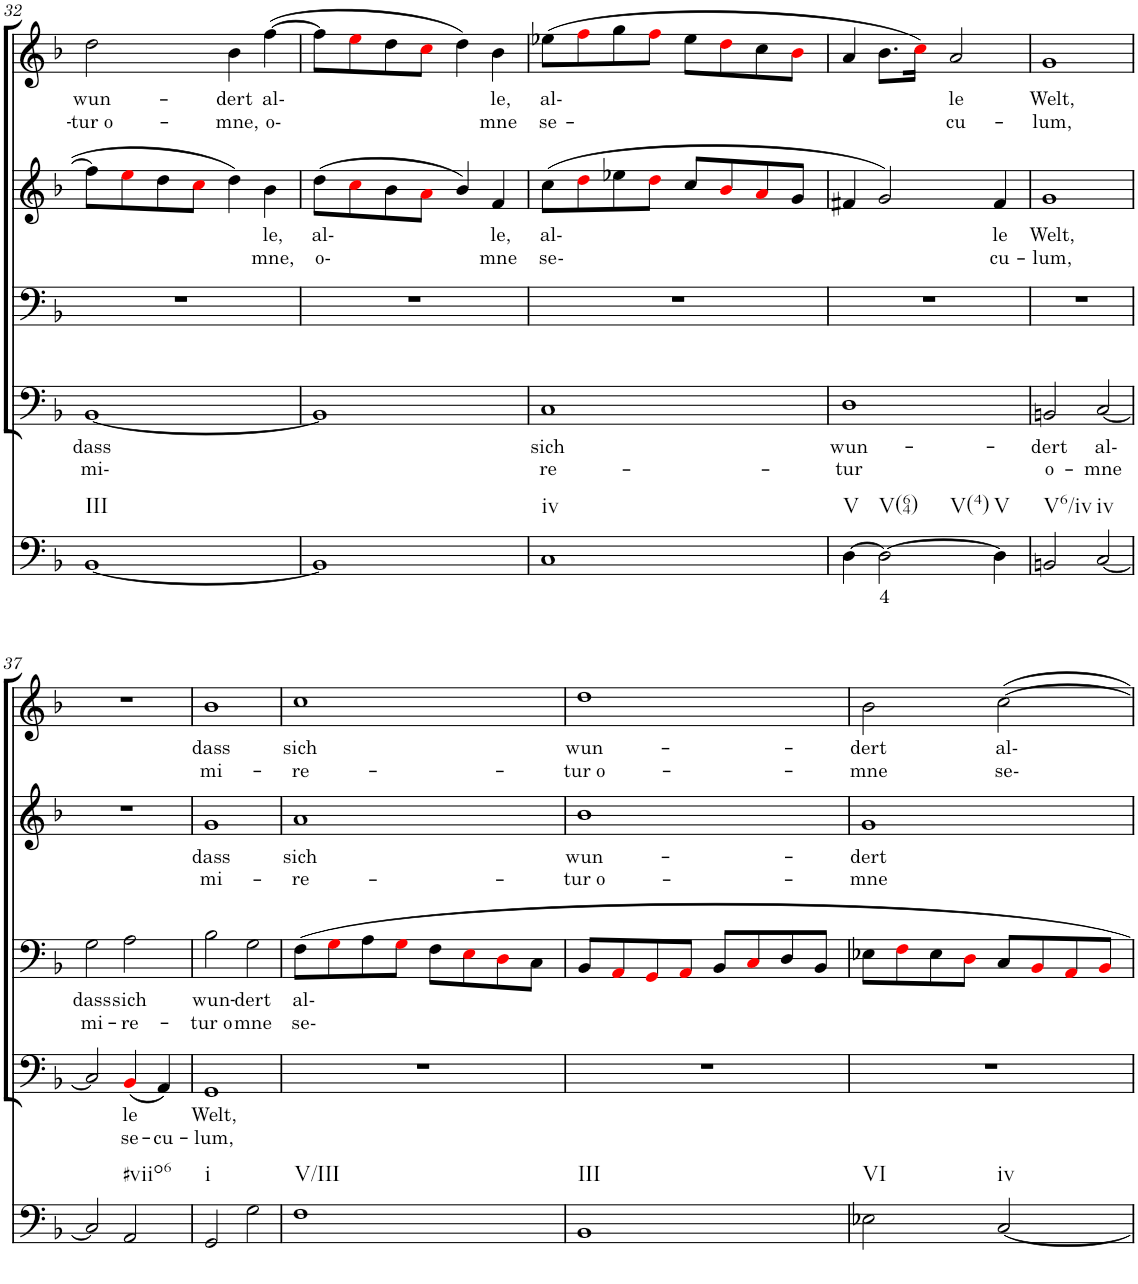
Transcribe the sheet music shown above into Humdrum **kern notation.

**kern	**text	**kern	**text	**text	**kern	**text	**text	**kern	**text	**text	**kern	**text	**text
*part5	*part5	*part4	*part4	*part4	*part3	*part3	*part3	*part2	*part2	*part2	*part1	*part1	*part1
*staff5	*staff5	*staff4	*staff4	*staff4	*staff3	*staff3	*staff3	*staff2	*staff2	*staff2	*staff1	*staff1	*staff1
*I"Continuo	*	*I"Bass II	*	*	*I"Bass I	*	*	*I"Soprano II	*	*	*I"Soprano I	*	*
!!LO:PB:g=z
*clefF4	*	*clefF4	*	*	*clefF4	*	*	*clefG2	*	*	*clefG2	*	*
*k[b-]	*	*k[b-]	*	*	*k[b-]	*	*	*k[b-]	*	*	*k[b-]	*	*
*M4/4	*	*M4/4	*	*	*M4/4	*	*	*M4/4	*	*	*M4/4	*	*
=32	=32	=32	=32	=32	=32	=32	=32	=32	=32	=32	=32	=32	=32
!LO:TX:b:t=III	!	!	!	!	!	!	!	!	!	!	!	!	!
!	!	!	!LO:LY:b	!LO:LY:b	!	!	!	!	!	!	!	!LO:LY:b	!LO:LY:b
[1BB-	.	[1BB-	dass	mi-	1r	.	.	8ff\L]	.	.	2dd\	wun-	tur o-
.	.	.	.	.	.	.	.	8eei\	.	.	.	.	.
.	.	.	.	.	.	.	.	8dd\	.	.	.	.	.
.	.	.	.	.	.	.	.	8cci\J	.	.	.	.	.
!	!	!	!	!	!	!	!	!	!	!	!	!LO:LY:b	!LO:LY:b
.	.	.	.	.	.	.	.	4dd\	.	.	4b-\	dert	mne,
!	!	!	!	!	!	!	!	!	!LO:LY:b	!LO:LY:b	!	!LO:LY:b	!LO:LY:b
.	.	.	.	.	.	.	.	4b-\	le,	mne,	([4ff\	al-	o-
=33	=33	=33	=33	=33	=33	=33	=33	=33	=33	=33	=33	=33	=33
!	!	!	!	!	!	!	!	!	!LO:LY:b	!LO:LY:b	!	!	!
1BB-]	.	1BB-]	.	.	1r	.	.	(8dd\L	al-	o-	8ff\L]	.	.
.	.	.	.	.	.	.	.	8cci\	.	.	8eei\	.	.
.	.	.	.	.	.	.	.	8b-\	.	.	8dd\	.	.
.	.	.	.	.	.	.	.	8ai\J	.	.	8cci\J	.	.
.	.	.	.	.	.	.	.	4b-/)	.	.	4dd\)	.	.
!	!	!	!	!	!	!	!	!	!LO:LY:b	!LO:LY:b	!	!LO:LY:b	!LO:LY:b
.	.	.	.	.	.	.	.	4f/	le,	mne	4b-\	le,	mne
=34	=34	=34	=34	=34	=34	=34	=34	=34	=34	=34	=34	=34	=34
!LO:TX:b:t=iv	!	!	!	!	!	!	!	!	!	!	!	!	!
!	!	!	!LO:LY:b	!LO:LY:b	!	!	!	!	!LO:LY:b	!LO:LY:b	!	!LO:LY:b	!LO:LY:b
1C	.	1C	sich	re-	1r	.	.	(8cc\L	al-	se-	(8ee-X\L	al-	se-
.	.	.	.	.	.	.	.	8ddi\	.	.	8ffi\	.	.
.	.	.	.	.	.	.	.	8ee-X\	.	.	8gg\	.	.
.	.	.	.	.	.	.	.	8ddi\J	.	.	8ffi\J	.	.
.	.	.	.	.	.	.	.	8cc/L	.	.	8ee-\L	.	.
.	.	.	.	.	.	.	.	8b-i/	.	.	8ddi\	.	.
.	.	.	.	.	.	.	.	8ai/	.	.	8cc\	.	.
.	.	.	.	.	.	.	.	8g/J	.	.	8b-i\J	.	.
=35	=35	=35	=35	=35	=35	=35	=35	=35	=35	=35	=35	=35	=35
!LO:TX:b:t=V	!	!	!	!	!	!	!	!	!	!	!	!	!
!	!	!	!LO:LY:b	!LO:LY:b	!	!	!	!	!	!	!	!	!
[4D\	.	1D	wun-	tur	1r	.	.	4f#X/	.	.	4a/	.	.
!LO:TX:b:t=V(64)	!	!	!	!	!	!	!	!	!	!	!	!	!
!LO:TX:b:t=V(4)	!	!	!	!	!	!	!	!	!	!	!	!	!
!	!LO:LY:b	!	!	!	!	!	!	!	!	!	!	!	!
2D\_	4	.	.	.	.	.	.	2g/)	.	.	8.b-\L	.	.
.	.	.	.	.	.	.	.	.	.	.	16cci\Jk)	.	.
!	!	!	!	!	!	!	!	!	!	!	!	!LO:LY:b	!LO:LY:b
.	.	.	.	.	.	.	.	.	.	.	2a/	le	cu-
!LO:TX:b:t=V	!	!	!	!	!	!	!	!	!	!	!	!	!
!	!	!	!	!	!	!	!	!	!LO:LY:b	!LO:LY:b	!	!	!
4D\]	.	.	.	.	.	.	.	4f#/	le	cu-	.	.	.
=36	=36	=36	=36	=36	=36	=36	=36	=36	=36	=36	=36	=36	=36
!LO:TX:b:t=V6/iv	!	!	!	!	!	!	!	!	!	!	!	!	!
!	!	!	!LO:LY:b	!LO:LY:b	!	!	!	!	!LO:LY:b	!LO:LY:b	!	!LO:LY:b	!LO:LY:b
2BBn/	.	2BBn/	dert	o-	1r	.	.	1g	Welt,	lum,	1g	Welt,	lum,
!LO:TX:b:t=iv	!	!	!	!	!	!	!	!	!	!	!	!	!
!	!	!	!LO:LY:b	!LO:LY:b	!	!	!	!	!	!	!	!	!
[2C/	.	[2C/	al-	mne	.	.	.	.	.	.	.	.	.
!!LO:LB:g=z
=37	=37	=37	=37	=37	=37	=37	=37	=37	=37	=37	=37	=37	=37
!	!	!	!	!	!	!LO:LY:b	!LO:LY:b	!	!	!	!	!	!
2C/]	.	2C/]	.	.	2G\	dass	mi-	1r	.	.	1r	.	.
!LO:TX:b:t=#viio6	!	!	!	!	!	!	!	!	!	!	!	!	!
!	!	!	!LO:LY:b	!LO:LY:b	!	!LO:LY:b	!LO:LY:b	!	!	!	!	!	!
2AA/	.	(4BB-i/	le	se-	2A\	sich	re-	.	.	.	.	.	.
!	!	!	!	!LO:LY:b	!	!	!	!	!	!	!	!	!
.	.	4AA/)	.	cu-	.	.	.	.	.	.	.	.	.
=38	=38	=38	=38	=38	=38	=38	=38	=38	=38	=38	=38	=38	=38
!LO:TX:b:t=i	!	!	!	!	!	!	!	!	!	!	!	!	!
!	!	!	!LO:LY:b	!LO:LY:b	!	!LO:LY:b	!LO:LY:b	!	!LO:LY:b	!LO:LY:b	!	!LO:LY:b	!LO:LY:b
2GG/	.	1GG	Welt,	lum,	2B-\	wun-	tur o-	1g	dass	mi-	1b-	dass	mi-
!	!	!	!	!	!	!LO:LY:b	!LO:LY:b	!	!	!	!	!	!
2G\	.	.	.	.	2G\	dert	mne	.	.	.	.	.	.
=39	=39	=39	=39	=39	=39	=39	=39	=39	=39	=39	=39	=39	=39
!LO:TX:b:t=V/III	!	!	!	!	!	!	!	!	!	!	!	!	!
!	!	!	!	!	!	!LO:LY:b	!LO:LY:b	!	!LO:LY:b	!LO:LY:b	!	!LO:LY:b	!LO:LY:b
1F	.	1r	.	.	8F\L	al-	se-	1a	sich	re-	1cc	sich	re-
.	.	.	.	.	8Gi\	.	.	.	.	.	.	.	.
.	.	.	.	.	8A\	.	.	.	.	.	.	.	.
.	.	.	.	.	8Gi\J	.	.	.	.	.	.	.	.
.	.	.	.	.	8F\L	.	.	.	.	.	.	.	.
.	.	.	.	.	8Ei\	.	.	.	.	.	.	.	.
.	.	.	.	.	8Di\	.	.	.	.	.	.	.	.
.	.	.	.	.	8C\J	.	.	.	.	.	.	.	.
=40	=40	=40	=40	=40	=40	=40	=40	=40	=40	=40	=40	=40	=40
!LO:TX:b:t=III	!	!	!	!	!	!	!	!	!	!	!	!	!
!	!	!	!	!	!	!	!	!	!LO:LY:b	!LO:LY:b	!	!LO:LY:b	!LO:LY:b
1BB-	.	1r	.	.	8BB-/L	.	.	1b-	wun-	tur o-	1dd	wun-	tur o-
.	.	.	.	.	8AAi/	.	.	.	.	.	.	.	.
.	.	.	.	.	8GGi/	.	.	.	.	.	.	.	.
.	.	.	.	.	8AAi/J	.	.	.	.	.	.	.	.
.	.	.	.	.	8BB-/L	.	.	.	.	.	.	.	.
.	.	.	.	.	8Ci/	.	.	.	.	.	.	.	.
.	.	.	.	.	8D/	.	.	.	.	.	.	.	.
.	.	.	.	.	8BB-/J	.	.	.	.	.	.	.	.
=41	=41	=41	=41	=41	=41	=41	=41	=41	=41	=41	=41	=41	=41
!LO:TX:b:t=VI	!	!	!	!	!	!	!	!	!	!	!	!	!
!	!	!	!	!	!	!	!	!	!LO:LY:b	!LO:LY:b	!	!LO:LY:b	!LO:LY:b
2E-X\	.	1r	.	.	8E-X\L	.	.	1g	dert	mne	2b-\	dert	mne
.	.	.	.	.	8Fi\	.	.	.	.	.	.	.	.
.	.	.	.	.	8E-\	.	.	.	.	.	.	.	.
.	.	.	.	.	8Di\J	.	.	.	.	.	.	.	.
!LO:TX:b:t=iv	!	!	!	!	!	!	!	!	!	!	!	!	!
!	!	!	!	!	!	!	!	!	!	!	!	!LO:LY:b	!LO:LY:b
[2C/	.	.	.	.	8C/L	.	.	.	.	.	[2cc\	al-	se-
.	.	.	.	.	8BB-i/	.	.	.	.	.	.	.	.
.	.	.	.	.	8AAi/	.	.	.	.	.	.	.	.
.	.	.	.	.	8BB-i/J	.	.	.	.	.	.	.	.
=	=	=	=	=	=	=	=	=	=	=	=	=	=
*-	*-	*-	*-	*-	*-	*-	*-	*-	*-	*-	*-	*-	*-
